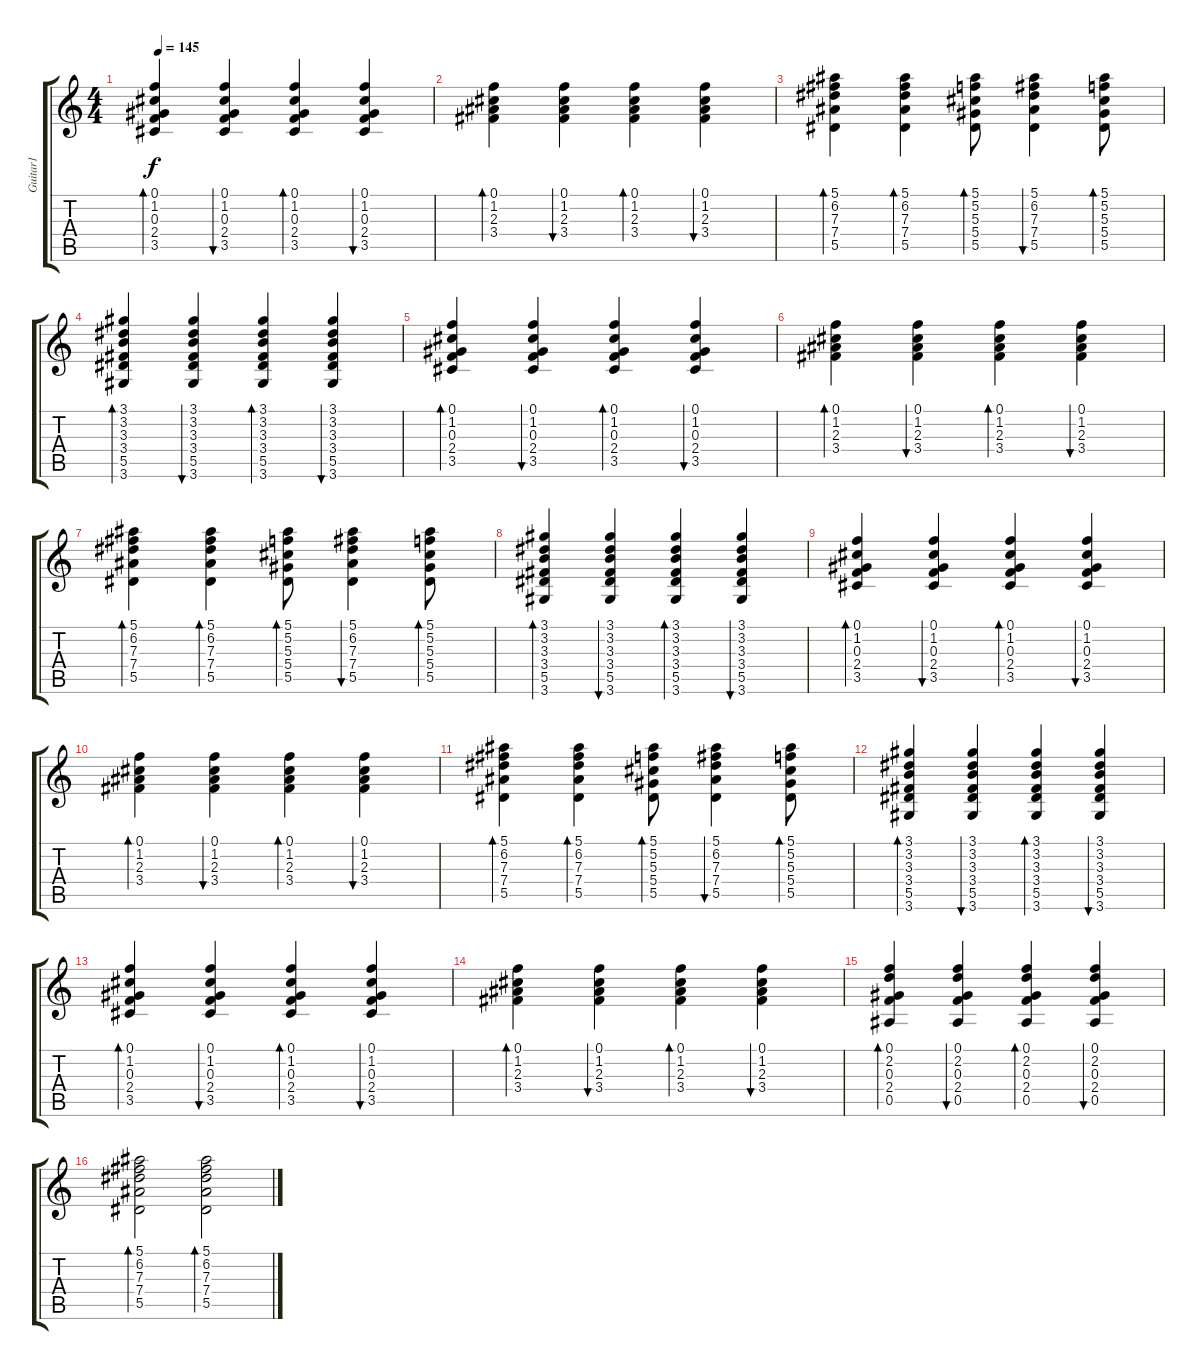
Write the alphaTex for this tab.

\track ("Guitar1" "Guitar1") {instrument electricguitarmuted}
\staff {score tabs}
\tuning (F4 C4 Ab3 Eb3 Bb2 F2) {hide}
\ts (4 4)
\tempo 145
\clef g2
\ks c
(0.1 1.2 0.3 2.4 3.5).4{bd 60 dy f} (0.1 1.2 0.3 2.4 3.5).4{bu 60} (0.1 1.2 0.3 2.4 3.5).4{bd 60} (0.1 1.2 0.3 2.4 3.5).4{bu 60} |
(0.1 1.2 2.3 3.4).4{bd 60} (0.1 1.2 2.3 3.4).4{bu 60} (0.1 1.2 2.3 3.4).4{bd 60} (0.1 1.2 2.3 3.4).4{bu 60} |
(5.1 6.2 7.3 7.4 5.5).4{bd 60} (5.1 6.2 7.3 7.4 5.5).4{bd 60} (5.1 5.2 5.3 5.4 5.5).8{bd 60} (5.1 6.2 7.3 7.4 5.5).4{bu 60} (5.1 5.2 5.3 5.4 5.5).8{bd 60} |
(3.1 3.2 3.3 3.4 5.5 3.6).4{bd 60} (3.1 3.2 3.3 3.4 5.5 3.6).4{bu 60} (3.1 3.2 3.3 3.4 5.5 3.6).4{bd 60} (3.1 3.2 3.3 3.4 5.5 3.6).4{bu 60} |
(0.1 1.2 0.3 2.4 3.5).4{bd 60} (0.1 1.2 0.3 2.4 3.5).4{bu 60} (0.1 1.2 0.3 2.4 3.5).4{bd 60} (0.1 1.2 0.3 2.4 3.5).4{bu 60} |
(0.1 1.2 2.3 3.4).4{bd 60} (0.1 1.2 2.3 3.4).4{bu 60} (0.1 1.2 2.3 3.4).4{bd 60} (0.1 1.2 2.3 3.4).4{bu 60} |
(5.1 6.2 7.3 7.4 5.5).4{bd 60} (5.1 6.2 7.3 7.4 5.5).4{bd 60} (5.1 5.2 5.3 5.4 5.5).8{bd 60} (5.1 6.2 7.3 7.4 5.5).4{bu 60} (5.1 5.2 5.3 5.4 5.5).8{bd 60} |
(3.1 3.2 3.3 3.4 5.5 3.6).4{bd 60} (3.1 3.2 3.3 3.4 5.5 3.6).4{bu 60} (3.1 3.2 3.3 3.4 5.5 3.6).4{bd 60} (3.1 3.2 3.3 3.4 5.5 3.6).4{bu 60} |
(0.1 1.2 0.3 2.4 3.5).4{bd 60} (0.1 1.2 0.3 2.4 3.5).4{bu 60} (0.1 1.2 0.3 2.4 3.5).4{bd 60} (0.1 1.2 0.3 2.4 3.5).4{bu 60} |
(0.1 1.2 2.3 3.4).4{bd 60} (0.1 1.2 2.3 3.4).4{bu 60} (0.1 1.2 2.3 3.4).4{bd 60} (0.1 1.2 2.3 3.4).4{bu 60} |
(5.1 6.2 7.3 7.4 5.5).4{bd 60} (5.1 6.2 7.3 7.4 5.5).4{bd 60} (5.1 5.2 5.3 5.4 5.5).8{bd 60} (5.1 6.2 7.3 7.4 5.5).4{bu 60} (5.1 5.2 5.3 5.4 5.5).8{bd 60} |
(3.1 3.2 3.3 3.4 5.5 3.6).4{bd 60} (3.1 3.2 3.3 3.4 5.5 3.6).4{bu 60} (3.1 3.2 3.3 3.4 5.5 3.6).4{bd 60} (3.1 3.2 3.3 3.4 5.5 3.6).4{bu 60} |
(0.1 1.2 0.3 2.4 3.5).4{bd 60} (0.1 1.2 0.3 2.4 3.5).4{bu 60} (0.1 1.2 0.3 2.4 3.5).4{bd 60} (0.1 1.2 0.3 2.4 3.5).4{bu 60} |
(0.1 1.2 2.3 3.4).4{bd 60} (0.1 1.2 2.3 3.4).4{bu 60} (0.1 1.2 2.3 3.4).4{bd 60} (0.1 1.2 2.3 3.4).4{bu 60} |
(0.1 2.2 0.3 2.4 0.5).4{bd 60} (0.1 2.2 0.3 2.4 0.5).4{bu 60} (0.1 2.2 0.3 2.4 0.5).4{bd 60} (0.1 2.2 0.3 2.4 0.5).4{bu 60} |
(5.1 6.2 7.3 7.4 5.5).2{bd 480} (5.1 6.2 7.3 7.4 5.5).2{bd 120}
